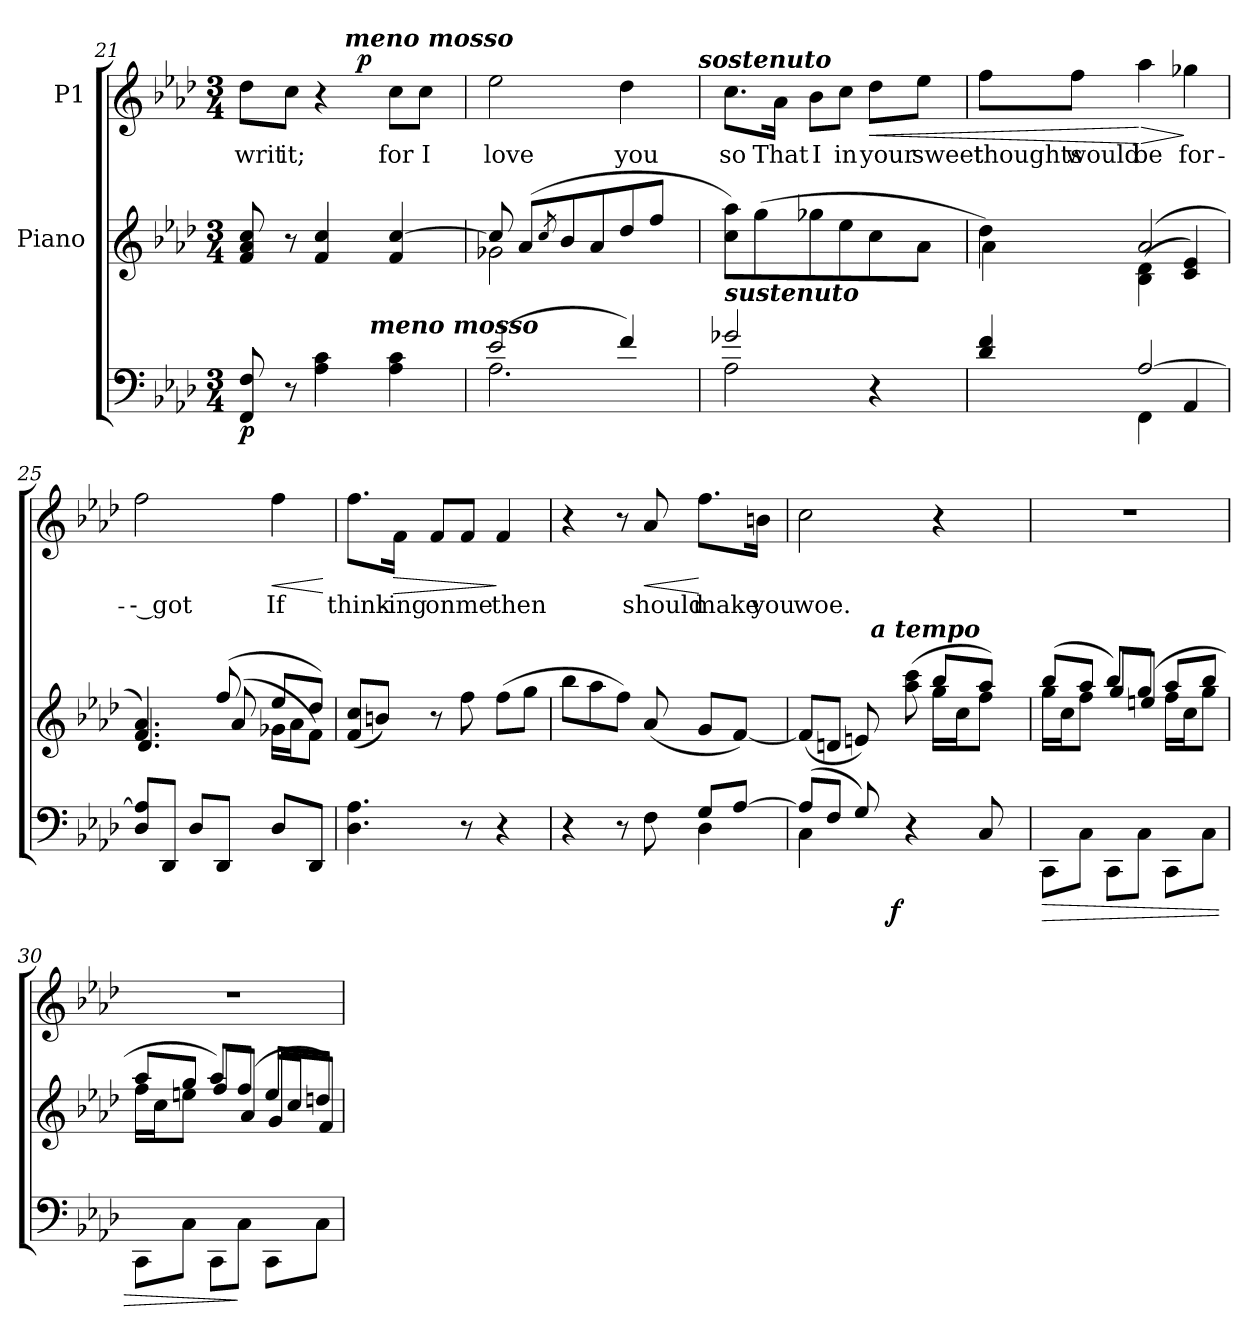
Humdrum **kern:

**kern	**dynam	**kern	**kern	**text	**dynam
*part3	*part3	*part2	*part1	*part1	*part1
*staff3	*staff3	*staff2	*staff1	*staff1	*staff1
*	*	*I"Piano	*I"P1	*	*
*clefF4	*	*clefG2	*clefG2	*	*
*k[b-e-a-d-]	*	*k[b-e-a-d-]	*k[b-e-a-d-]	*	*
*f:	*	*f:	*f:	*	*
*M3/4	*	*M3/4	*M3/4	*	*
=21	=21	=21	=21	=21	=21
!	!	!	!	!LO:LY:b:color=#000000	!
*^	*	*	*^	*	*
8FFi/ 8Fi	4ryy	p	8fi/ 8a-i 8cci	8dd-i\L	4ryy	writ	.
!	!	!	!	!	!	!LO:LY:b:color=#000000	!
8r	.	.	8r	8cci\J	.	it;	.
4A-i\ 4ci	8ryy	.	4fi/ 4cci	4r	8ryy	.	.
!	!	!	!	!	!LO:TX:a:Bi:t=meno mosso	!	!
.	32ryy	.	.	.	32ryy	.	.
.	64...ryy	.	.	.	4ryy	.	p
!	!LO:TX:a:Bi:t=meno mosso	!	!	!	!	!	!
.	4ryy	.	.	.	.	.	.
!	!	!	!	!	!	!LO:LY:b:color=#000000	!
4A-i\ 4ci	.	.	4fi/ [4cci	8cci\L	.	for	.
!	!	!	!	!	!	!LO:LY:b:color=#000000	!
.	.	.	.	8cci\J	.	I	.
.	.	.	.	.	16.ryy	.	.
.	16ryy	.	.	.	.	.	.
.	512ryy	.	.	.	.	.	.
!!LO:PB:g=z	!!
=22	=22	=22	=22	=22	=22	=22	=22
*	*	*	*^	*	*	*	*
!	!	!	!	!	!	!	!LO:LY:b:color=#000000	!
(2e-i/	2.A-i\	.	8cci/]	2g-Xi\	2ee-i\	2ryy	love	.
.	.	.	(8a-i/L	.	.	.	.	.
.	.	.	8qcci/	.	.	.	.	.
.	.	.	8b-i/	.	.	.	.	.
.	.	.	8a-i/	.	.	.	.	.
!	!	!	!	!	!	!	!LO:LY:b:color=#000000	!
4fi/)	.	.	8dd-i/	4ryy	4dd-i\	8ryy	you	.
.	.	.	8ffi/J	.	.	16ryy	.	.
.	.	.	.	.	.	32ryy	.	.
.	.	.	.	.	.	64ryy	.	.
.	.	.	.	.	.	128...ryy	.	.
!	!	!	!	!	!	!LO:TX:a:Bi:t=sostenuto	!	!
.	.	.	.	.	.	1024ryy	.	.
*	*	*	*v	*v	*	*	*	*
*	*	*	*	*v	*v	*	*
=23	=23	=23	=23	=23	=23	=23
*	*	*	*^	*^	*	*
!LO:TX:a:Bi:t=sustenuto	!	!	!	!	!	!	!	!
!	!	!	!	!	!	!	!LO:LY:b:color=#000000	!
*	*	*	*v	*v	*	*	*	*
*	*	*	*	*v	*v	*	*
2g-Xi/	2A-i\	.	8cci\ 8aa-iL)	8.cci\L	so	.
.	.	.	(8ggi\	.	.	.
!	!	!	!	!	!LO:LY:b:color=#000000	!
.	.	.	.	16a-i\Jk	That	.
!	!	!	!	!	!LO:LY:b:color=#000000	!
.	.	.	8gg-Xi\	8b-i\L	I	.
!	!	!	!	!	!LO:LY:b:color=#000000	!
.	.	.	8ee-i\	8cci\J	in	.
!	!	!	!	!	!LO:LY:b:color=#000000	!LO:HP:b
4r	4ryy	.	8cci\	8dd-i\L	your	<
!	!	!	!	!	!LO:LY:b:color=#000000	!
.	.	.	8a-i\J	8ee-i\J	sweet	.
=24	=24	=24	=24	=24	=24	=24
*	*	*	*^	*	*	*
!	!	!	!	!	!	!LO:LY:b:color=#000000	!
4d-i/ 4fi	4ryy	.	4dd-i\)	4a-i\	8ffi\L	thoughts	.
!	!	!	!	!	!	!LO:LY:b:color=#000000	!
.	.	.	.	.	8ffi\J	would	.
!	!	!	!	!	!	!LO:LY:b:color=#000000	!LO:HP:n=1:b
[2A-i/	(4FFi\	.	(2a-i/	(4B-i\ 4d-i	4aa-i\	be	[ >
!	!	!	!	!	!	!LO:LY:b:color=#000000	!
.	4AA-i/	.	.	4ci/ 4e-i)	4gg-Xi\	for-	]
*v	*v	*	*	*	*	*	*
!!LO:LB:g=z
=25	=25	=25	=25	=25	=25	=25
*^	*	*	*	*	*	*
!	!	!	!	!	!	!LO:LY:b:color=#000000	!
*v	*v	*	*	*	*	*	*
8D-i/ 8A-i]L	.	4.fi/ 4.a-i)	4.d-i/	2ffi\	-- got	.
8DD-i/J	.	.	.	.	.	.
8D-i/L	.	.	.	.	.	.
8DD-i/J	.	(8ffi/	(8a-i/	.	.	.
!	!	!	!	!	!LO:LY:b:color=#000000	!LO:HP:b
8D-i/L	.	8ee-i/L	16g-Xi\LL	4ffi\	If	<
.	.	.	16a-i\J	.	.	.
8DD-i/J	.	8dd-i/J)	8fi\J)	.	.	.
*	*	*v	*v	*	*	*
.	.	.	.	.	[
=26	=26	=26	=26	=26	=26
!	!	!	!	!LO:LY:b:color=#000000	!
4.D-i\ 4.A-i	.	(8fi/ 8cciL	8.ffi\L	think-	.
.	.	8bni/J)	.	.	.
!	!	!	!	!LO:LY:b:color=#000000	!LO:HP:b
.	.	.	16fi\Jk	-ing	>
!	!	!	!	!LO:LY:b:color=#000000	!
.	.	8r	8fi/L	on	.
!	!	!	!	!LO:LY:b:color=#000000	!
8r	.	8ffi\	8fi/J	me	.
!	!	!	!	!LO:LY:b:color=#000000	!
4r	.	(8ffi\L	4fi/	then	]
.	.	8ggi\J	.	.	.
=27	=27	=27	=27	=27	=27
*^	*	*	*	*	*
4r	2ryy)	.	8bb-i\L	4r	.	.
.	.	.	8aa-i\	.	.	.
8r	.	.	8ffi\J)	8r	.	.
!	!	!	!	!	!LO:LY:b:color=#000000	!LO:HP:b
!	!	!	!	!	!	!LO:HP:n=1:b
8Fi\	.	.	(8a-i/	8a-i/	should	< >
!	!	!	!	!	!LO:LY:b:color=#000000	!
8Gi/L	4D-i\	.	8gi/L	8.ffi\L	make	[
[8A-i/J	.	.	[8fi/J)	.	.	.
!	!	!	!	!	!LO:LY:b:color=#000000	!
.	.	.	.	16bni\Jk	you	]
!!LO:LB:g=z
=28	=28	=28	=28	=28	=28	=28
*	*	*	*^	*	*	*
!	!	!	!	!	!	!LO:LY:b:color=#000000	!
*	*^	*	*	*^	*	*	*
(8A-i/L]	4Ci\	4ryy	.	(8fi/L]	4ryy	4ryy	2cci\	woe.	.
8Fi/J	.	.	.	8dni/J	.	.	.	.	.
8Gi/)	4ryy	16ryy	.	8eni/)	8ryy	32ryy	.	.	.
.	.	.	.	.	.	256ryy	.	.	.
.	.	.	.	.	.	1024ryy	.	.	.
!	!	!	!	!	!	!LO:TX:a:Bi:t=a tempo	!	!	!
.	.	.	.	.	.	4ryy	.	.	.
.	.	64ryy	.	.	.	.	.	.	.
.	.	512ryy	.	.	.	.	.	.	.
.	.	4ryy	f	.	.	.	.	.	.
4r	.	.	.	(8aa-i\ 8ccci	8ryy	.	.	.	.
.	4ryy	.	.	8bb-i/L	16ggi\LL	.	4r	.	.
.	.	.	.	.	.	8ryy	.	.	.
.	.	.	.	.	16cci\J	.	.	.	.
.	.	8ryy	.	.	.	.	.	.	.
8Ci/	.	.	.	8aa-i/J)	8ffi\J	.	.	.	.
.	.	.	.	.	.	16ryy	.	.	.
.	.	32ryy	.	.	.	.	.	.	.
.	.	.	.	.	.	64ryy	.	.	.
.	.	128..ryy	.	.	.	.	.	.	.
.	.	.	.	.	.	128ryy	.	.	.
.	.	.	.	.	.	512.ryy	.	.	.
=29	=29	=29	=29	=29	=29	=29	=29	=29	=29
!LO:N:vis=1	!	!	!LO:HP:b	!	!	!	!LO:N:vis=1	!	!
*	*v	*v	*	*	*	*	*	*	*
*	*	*	*	*v	*v	*	*	*
2.ryy	8CCi\L	>	(8bb-i/L	16ggi\LL	2.r	.	.
.	.	.	.	16cci\J	.	.	.
.	8Ci\J	.	8aa-i/J	8ffi\J	.	.	.
.	8CCi\L	.	8bb-i/L)	8ggi/L	.	.	.
.	8Ci\J	.	(8ggi/J	8eeni/J	.	.	.
.	8CCi\L	.	8aa-i/L	16ffi\LL	.	.	.
.	.	.	.	16cci\J	.	.	.
.	8Ci\J	.	8bb-i/J	8ggi\J	.	.	.
=30	=30	=30	=30	=30	=30	=30	=30
!LO:N:vis=1	!	!	!	!	!LO:N:vis=1	!	!
2.ryy	8CCi\L	.	8aa-i/L	16ffi\LL	2.r	.	.
.	.	.	.	16cci\J	.	.	.
.	8Ci\J	.	8ggi/J	8eeni\J	.	.	.
.	8CCi\L	.	8aa-i/L)	8ffi/L	.	.	.
.	8Ci\J	]	(8ffi/J	8a-i/J	.	.	.
.	8CCi\L	.	16eei/LL	8gi/L	.	.	.
.	.	.	16cci/J	.	.	.	.
.	8Ci\J	.	8ddni/J)	8fi/J	.	.	.
*v	*v	*	*	*	*	*	*
*	*	*v	*v	*	*	*
=	=	=	=	=	=
*-	*-	*-	*-	*-	*-
